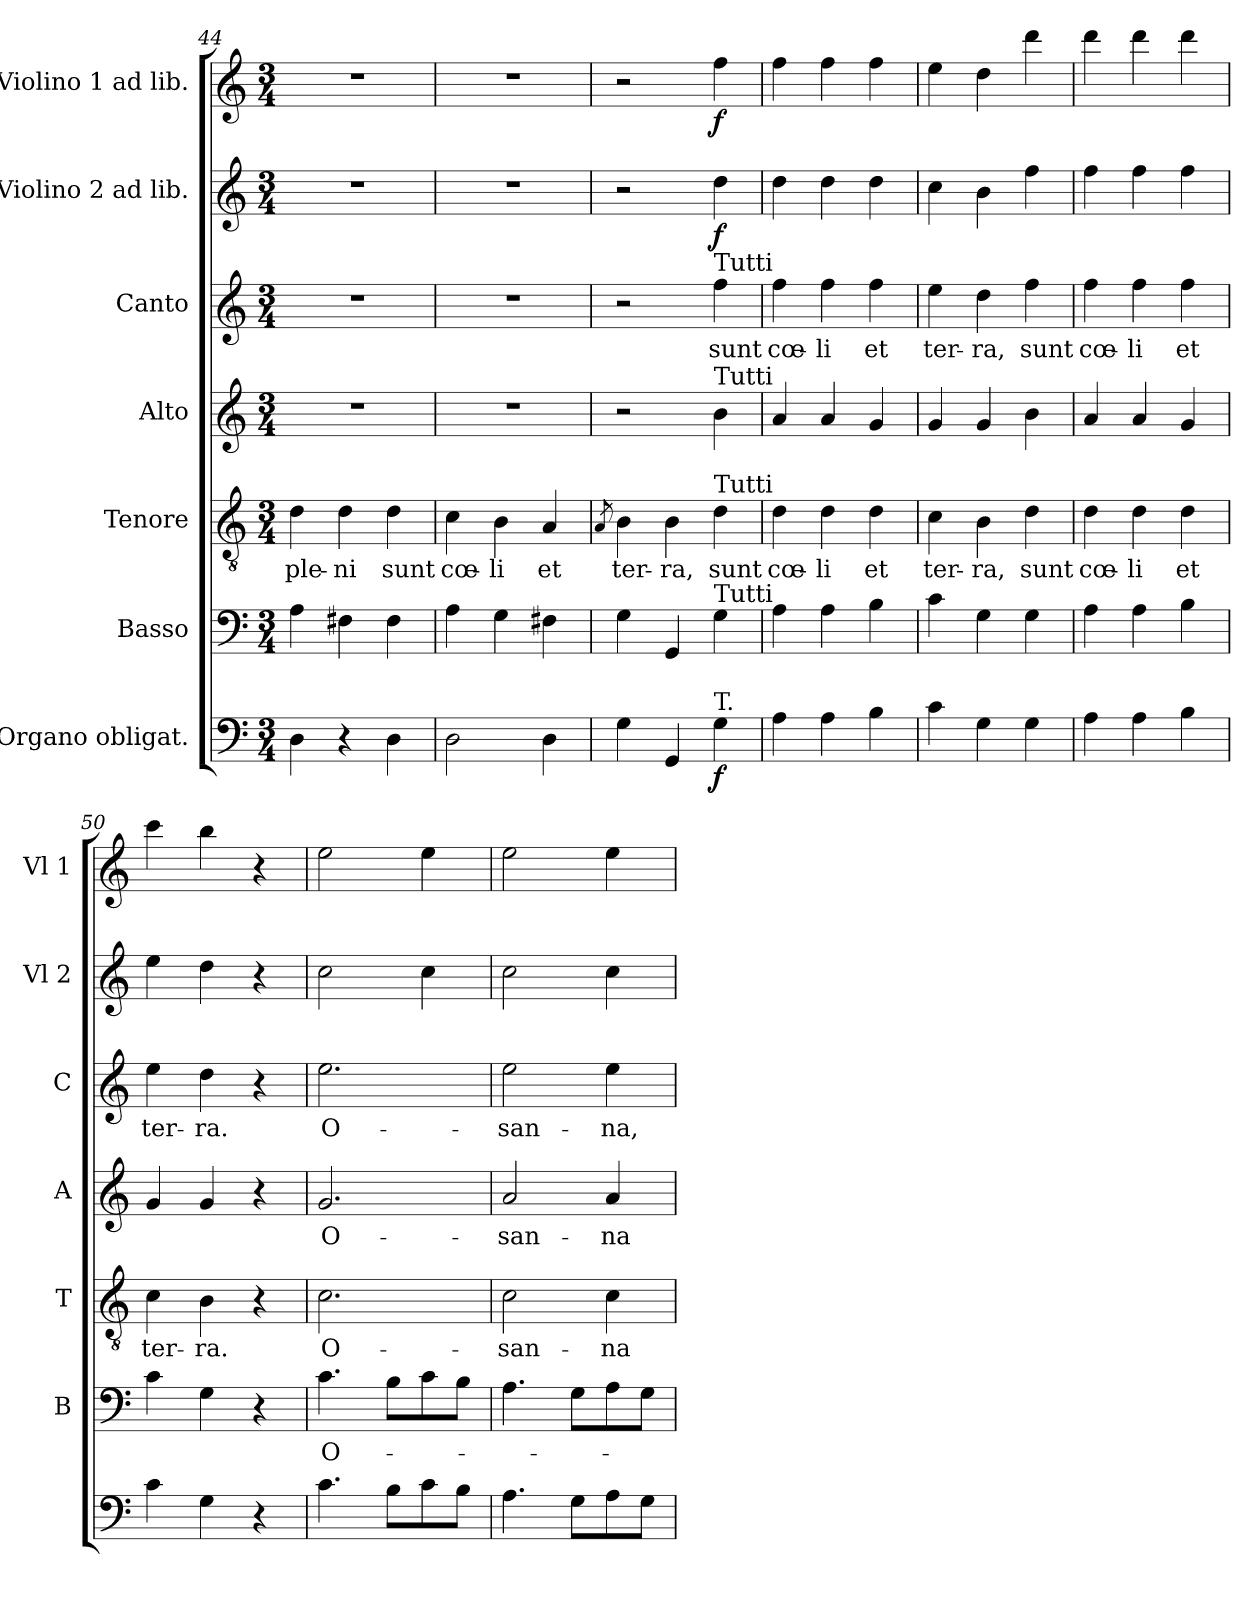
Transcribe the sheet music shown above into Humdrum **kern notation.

**kern	**dynam	**kern	**text	**kern	**text	**kern	**text	**kern	**text	**kern	**dynam	**kern	**dynam
*part7	*part7	*part6	*part6	*part5	*part5	*part4	*part4	*part3	*part3	*part2	*part2	*part1	*part1
*staff7	*staff7	*staff6	*staff6	*staff5	*staff5	*staff4	*staff4	*staff3	*staff3	*staff2	*staff2	*staff1	*staff1
*I"Organo obligat.	*	*I"Basso	*	*I"Tenore	*	*I"Alto	*	*I"Canto	*	*I"Violino 2 ad lib.	*	*I"Violino 1 ad lib.	*
*	*	*I'B	*	*I'T	*	*I'A	*	*I'C	*	*I'Vl 2	*	*I'Vl 1	*
*clefF4	*	*clefF4	*	*clefGv2	*	*clefG2	*	*clefG2	*	*clefG2	*	*clefG2	*
*k[]	*	*k[]	*	*k[]	*	*k[]	*	*k[]	*	*k[]	*	*k[]	*
*M3/4	*	*M3/4	*	*M3/4	*	*M3/4	*	*M3/4	*	*M3/4	*	*M3/4	*
=44	=44	=44	=44	=44	=44	=44	=44	=44	=44	=44	=44	=44	=44
!	!	!	!	!	!LO:LY:b	!	!	!	!	!	!	!	!
4D\	.	4A\	.	4d\	ple-	2.r	.	2.r	.	2.r	.	2.r	.
!	!	!	!	!	!LO:LY:b	!	!	!	!	!	!	!	!
4r	.	4F#X\	.	4d\	-ni	.	.	.	.	.	.	.	.
!	!	!	!	!	!LO:LY:b	!	!	!	!	!	!	!	!
4D\	.	4F#\	.	4d\	sunt	.	.	.	.	.	.	.	.
=45	=45	=45	=45	=45	=45	=45	=45	=45	=45	=45	=45	=45	=45
!	!	!	!	!	!LO:LY:b	!	!	!	!	!	!	!	!
2D\	.	4A\	.	4c\	cœ-	2.r	.	2.r	.	2.r	.	2.r	.
!	!	!	!	!	!LO:LY:b	!	!	!	!	!	!	!	!
.	.	4G\	.	4B\	-li	.	.	.	.	.	.	.	.
!	!	!	!	!	!LO:LY:b	!	!	!	!	!	!	!	!
4D\	.	4F#X\	.	4A/	et	.	.	.	.	.	.	.	.
!!LO:LB:g=z
=46	=46	=46	=46	=46	=46	=46	=46	=46	=46	=46	=46	=46	=46
.	.	.	.	8qA/	.	.	.	.	.	.	.	.	.
!	!	!	!	!	!LO:LY:b	!	!	!	!	!	!	!	!
4G\	.	4G\	.	4B\	ter-	2r	.	2r	.	2r	.	2r	.
!	!	!	!	!	!LO:LY:b	!	!	!	!	!	!	!	!
4GG/	.	4GG/	.	4B\	-ra,	.	.	.	.	.	.	.	.
!	!	!	!	!	!	!	!	!LO:TX:a:t=Tutti	!	!	!	!	!
!	!	!	!	!	!	!LO:TX:a:t=Tutti	!	!	!	!	!	!	!
!	!	!	!	!LO:TX:a:t=Tutti	!	!	!	!	!	!	!	!	!
!	!	!LO:TX:a:t=Tutti	!	!	!	!	!	!	!	!	!	!	!
!LO:TX:a:t=T.	!	!	!	!	!	!	!	!	!	!	!	!	!
!	!LO:DY:b	!	!	!	!LO:LY:b	!	!	!	!LO:LY:b	!	!LO:DY:b	!	!LO:DY:b
4G\	f	4G\	.	4d\	sunt	4b\	.	4ff\	sunt	4dd\	f	4ff\	f
=47	=47	=47	=47	=47	=47	=47	=47	=47	=47	=47	=47	=47	=47
!	!	!	!	!	!LO:LY:b	!	!	!	!LO:LY:b	!	!	!	!
4A\	.	4A\	.	4d\	cœ-	4a/	.	4ff\	cœ-	4dd\	.	4ff\	.
!	!	!	!	!	!LO:LY:b	!	!	!	!LO:LY:b	!	!	!	!
4A\	.	4A\	.	4d\	-li	4a/	.	4ff\	-li	4dd\	.	4ff\	.
!	!	!	!	!	!LO:LY:b	!	!	!	!LO:LY:b	!	!	!	!
4B\	.	4B\	.	4d\	et	4g/	.	4ff\	et	4dd\	.	4ff\	.
=48	=48	=48	=48	=48	=48	=48	=48	=48	=48	=48	=48	=48	=48
!	!	!	!	!	!LO:LY:b	!	!	!	!LO:LY:b	!	!	!	!
4c\	.	4c\	.	4c\	ter-	4g/	.	4ee\	ter-	4cc\	.	4ee\	.
!	!	!	!	!	!LO:LY:b	!	!	!	!LO:LY:b	!	!	!	!
4G\	.	4G\	.	4B\	-ra,	4g/	.	4dd\	-ra,	4b\	.	4dd\	.
!	!	!	!	!	!LO:LY:b	!	!	!	!LO:LY:b	!	!	!	!
4G\	.	4G\	.	4d\	sunt	4b\	.	4ff\	sunt	4ff\	.	4ddd\	.
=49	=49	=49	=49	=49	=49	=49	=49	=49	=49	=49	=49	=49	=49
!	!	!	!	!	!LO:LY:b	!	!	!	!LO:LY:b	!	!	!	!
4A\	.	4A\	.	4d\	cœ-	4a/	.	4ff\	cœ-	4ff\	.	4ddd\	.
!	!	!	!	!	!LO:LY:b	!	!	!	!LO:LY:b	!	!	!	!
4A\	.	4A\	.	4d\	-li	4a/	.	4ff\	-li	4ff\	.	4ddd\	.
!	!	!	!	!	!LO:LY:b	!	!	!	!LO:LY:b	!	!	!	!
4B\	.	4B\	.	4d\	et	4g/	.	4ff\	et	4ff\	.	4ddd\	.
=50	=50	=50	=50	=50	=50	=50	=50	=50	=50	=50	=50	=50	=50
!	!	!	!	!	!LO:LY:b	!	!	!	!LO:LY:b	!	!	!	!
4c\	.	4c\	.	4c\	ter-	4g/	.	4ee\	ter-	4ee\	.	4ccc\	.
!	!	!	!	!	!LO:LY:b	!	!	!	!LO:LY:b	!	!	!	!
4G\	.	4G\	.	4B\	-ra.	4g/	.	4dd\	-ra.	4dd\	.	4bb\	.
4r	.	4r	.	4r	.	4r	.	4r	.	4r	.	4r	.
!!LO:PB:g=z
=51	=51	=51	=51	=51	=51	=51	=51	=51	=51	=51	=51	=51	=51
!	!	!	!LO:LY:b	!	!LO:LY:b	!	!LO:LY:b	!	!LO:LY:b	!	!	!	!
4.c\	.	4.c\	O-	2.c\	O-	2.g/	O-	2.ee\	O-	2cc\	.	2ee\	.
8B\L	.	8B\L	.	.	.	.	.	.	.	.	.	.	.
8c\	.	8c\	.	.	.	.	.	.	.	4cc\	.	4ee\	.
8B\J	.	8B\J	.	.	.	.	.	.	.	.	.	.	.
=52	=52	=52	=52	=52	=52	=52	=52	=52	=52	=52	=52	=52	=52
!	!	!	!	!	!LO:LY:b	!	!LO:LY:b	!	!LO:LY:b	!	!	!	!
4.A\	.	4.A\	.	2c\	-san-	2a/	-san-	2ee\	-san-	2cc\	.	2ee\	.
8G\L	.	8G\L	.	.	.	.	.	.	.	.	.	.	.
!	!	!	!	!	!LO:LY:b	!	!LO:LY:b	!	!LO:LY:b	!	!	!	!
8A\	.	8A\	.	4c\	-na	4a/	-na	4ee\	-na,	4cc\	.	4ee\	.
8G\J	.	8G\J	.	.	.	.	.	.	.	.	.	.	.
=	=	=	=	=	=	=	=	=	=	=	=	=	=
*-	*-	*-	*-	*-	*-	*-	*-	*-	*-	*-	*-	*-	*-
